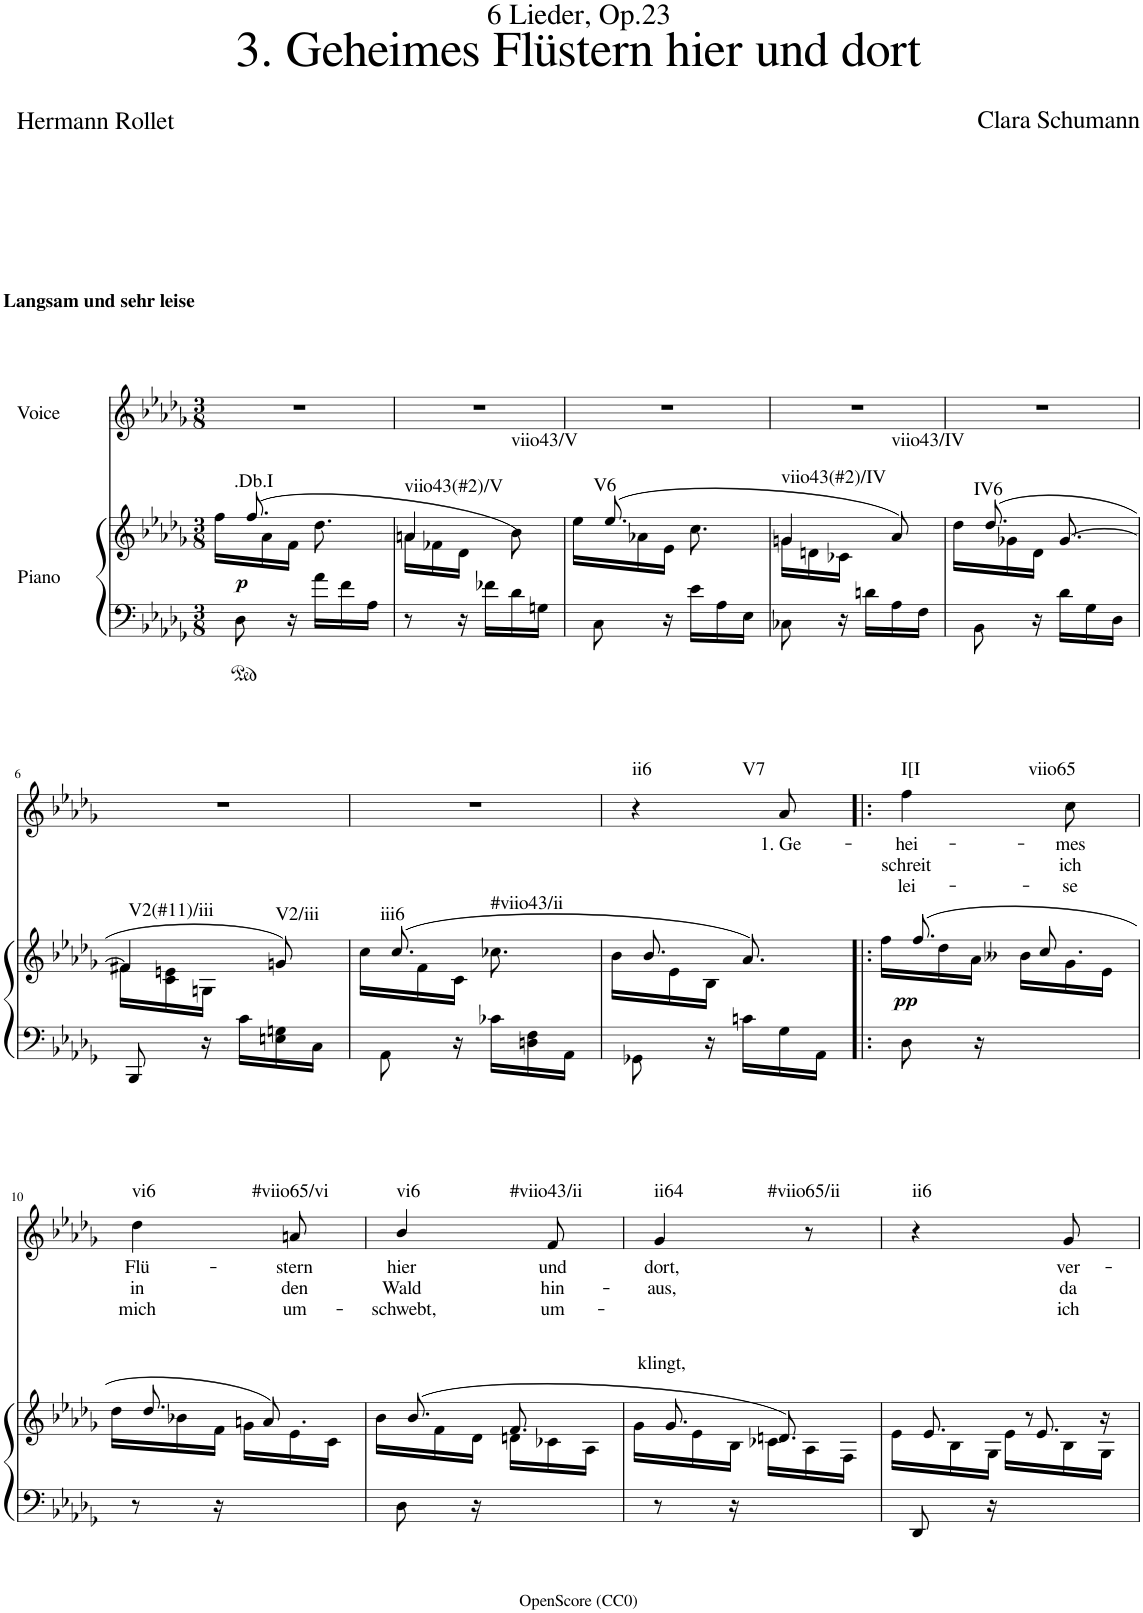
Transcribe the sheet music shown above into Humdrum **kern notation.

**kern	**kern	**dynam	**harte	**kern	**text	**text	**text	**harte
*part2	*part2	*part2	*part2	*part1	*part1	*part1	*part1	*part1
*staff3	*staff2	*staff2/3	*	*staff1	*staff1	*staff1	*staff1	*
*I"Piano	*	*	*	*I"Voice	*	*	*	*
*I'Pno	*	*	*	*	*	*	*	*
*clefF4	*clefG2	*	*	*clefG2	*	*	*	*
*k[b-e-a-d-g-]	*k[b-e-a-d-g-]	*	*	*k[b-e-a-d-g-]	*	*	*	*
*M3/8	*M3/8	*	*	*M3/8	*	*	*	*
=1	=1	=1	=1	=1	=1	=1	=1	=1
*	*^	*	*	*	*	*	*	*
!	!	!	!	!	!LO:TX:a:B:t=Langsam und sehr leise	!	!	!	!
!	!	!	!LO:DY:b	!LO:H:kt=.Db.I	!	!	!	!	!
8D-\	(8.ff/	16ff\LL	p	N	4.r	.	.	.	.
.	.	16a-\	.	.	.	.	.	.	.
16r	.	16f\JJ	.	.	.	.	.	.	.
16a-\LL	8.dd-\	8.ryy	.	.	.	.	.	.	.
16f\	.	.	.	.	.	.	.	.	.
16A-\JJ	.	.	.	.	.	.	.	.	.
=2	=2	=2	=2	=2	=2	=2	=2	=2	=2
!	!	!	!	!LO:H:kt=viio43(#2)/V	!	!	!	!	!
8r	4an/	16a\LL	.	N	4.r	.	.	.	.
.	.	16f-X\	.	.	.	.	.	.	.
16r	.	16d-\JJ	.	.	.	.	.	.	.
16f-X\LL	.	8.ryy	.	.	.	.	.	.	.
!	!	!	!	!LO:H:kt=viio43/V	!	!	!	!	!
16d-\	8b-\)	.	.	N	.	.	.	.	.
16Gn\JJ	.	.	.	.	.	.	.	.	.
=3	=3	=3	=3	=3	=3	=3	=3	=3	=3
!	!	!	!	!LO:H:kt=V6	!	!	!	!	!
8C\	(8.ee-/	16ee-\LL	.	N	4.r	.	.	.	.
.	.	16a-X\	.	.	.	.	.	.	.
16r	.	16e-\JJ	.	.	.	.	.	.	.
16e-\LL	8.cc\	8.ryy	.	.	.	.	.	.	.
16A-\	.	.	.	.	.	.	.	.	.
16E-\JJ	.	.	.	.	.	.	.	.	.
=4	=4	=4	=4	=4	=4	=4	=4	=4	=4
!	!	!	!	!LO:H:kt=viio43(#2)/IV	!	!	!	!	!
8C-X\	4gn/	16g\LL	.	N	4.r	.	.	.	.
.	.	16dn\	.	.	.	.	.	.	.
16r	.	16c-X\JJ	.	.	.	.	.	.	.
16dn\LL	.	8.ryy	.	.	.	.	.	.	.
!	!	!	!	!LO:H:kt=viio43/IV	!	!	!	!	!
16A-\	8a-/)	.	.	N	.	.	.	.	.
16F\JJ	.	.	.	.	.	.	.	.	.
=5	=5	=5	=5	=5	=5	=5	=5	=5	=5
!	!	!	!	!LO:H:kt=IV6	!	!	!	!	!
8BB-\	(8.dd-/	16dd-\LL	.	N	4.r	.	.	.	.
.	.	16g-X\	.	.	.	.	.	.	.
16r	.	16d-\JJ	.	.	.	.	.	.	.
16d-\LL	[8.g-/	8.ryy	.	.	.	.	.	.	.
16G-\	.	.	.	.	.	.	.	.	.
16D-\JJ	.	.	.	.	.	.	.	.	.
!!LO:LB:g=z
=6	=6	=6	=6	=6	=6	=6	=6	=6	=6
!	!	!	!	!LO:H:kt=V2(#11)/iii	!	!	!	!	!
8BBB-/	4f#X/]	16f#X\LL	.	N	4.r	.	.	.	.
.	.	16c\ 16en\	.	.	.	.	.	.	.
16r	.	16Gn\JJ	.	.	.	.	.	.	.
16c\LL	.	8.ryy	.	.	.	.	.	.	.
!	!	!	!	!LO:H:kt=V2/iii	!	!	!	!	!
16En\ 16Gn\	8gn/)	.	.	N	.	.	.	.	.
16C\JJ	.	.	.	.	.	.	.	.	.
=7	=7	=7	=7	=7	=7	=7	=7	=7	=7
!	!	!	!	!LO:H:kt=iii6	!	!	!	!	!
8AA-\	(8.cc/	16cc\LL	.	N	4.r	.	.	.	.
.	.	16f\	.	.	.	.	.	.	.
16r	.	16c\JJ	.	.	.	.	.	.	.
!	!	!	!	!LO:H:kt=#viio43/ii	!	!	!	!	!
16c-X\LL	8.cc-X\	8.ryy	.	N	.	.	.	.	.
16Dn\ 16F\	.	.	.	.	.	.	.	.	.
16AA-\JJ	.	.	.	.	.	.	.	.	.
=8	=8	=8	=8	=8	=8	=8	=8	=8	=8
!	!	!	!	!	!	!	!	!	!LO:H:n=1:kt=ii6
!	!	!	!	!	!	!	!	!	!LO:H:n=2:kt=V7
8GG-X\	8.b-/	16b-\LL	.	.	4r	.	.	.	N N
.	.	16e-\	.	.	.	.	.	.	.
16r	.	16B-\JJ	.	.	.	.	.	.	.
16cn\LL	8.a-/)	8.ryy	.	.	.	.	.	.	.
!	!	!	!	!	!	!LO:LY:b	!	!	!
16G-\	.	.	.	.	8a-/	1. Ge-	.	.	.
16AA-\JJ	.	.	.	.	.	.	.	.	.
=9!|:	=9!|:	=9!|:	=9!|:	=9!|:	=9!|:	=9!|:	=9!|:	=9!|:	=9!|:
!	!	!	!LO:DY:b	!	!	!LO:LY:b	!LO:LY:b	!LO:LY:b	!LO:H:n=1:kt=I[I
!	!	!	!	!	!	!	!	!	!LO:H:n=2:kt=viio65
8D-\	(8.ff/	16ff\LL	pp	.	4ff\	-hei-	schreit	lei-	N N
.	.	16dd-\	.	.	.	.	.	.	.
16r	.	16a-\JJ	.	.	.	.	.	.	.
16ryy	8.cc/	16b--X\LL	.	.	.	.	.	.	.
!	!	!	!	!	!	!LO:LY:b	!LO:LY:b	!LO:LY:b	!
8ryy	.	16g-\	.	.	8cc\	-mes	ich	-se	.
.	.	16e-\JJ	.	.	.	.	.	.	.
!!LO:LB:g=z
=10	=10	=10	=10	=10	=10	=10	=10	=10	=10
!	!	!	!	!	!	!LO:LY:b	!LO:LY:b	!LO:LY:b	!LO:H:n=1:kt=vi6
!	!	!	!	!	!	!	!	!	!LO:H:n=2:kt=#viio65/vi
8r	8.dd-/	16dd-\LL	.	.	4dd-\	Flü-	in	mich	N N
.	.	16b-X\	.	.	.	.	.	.	.
16r	.	16f\JJ	.	.	.	.	.	.	.
16ryy	8.an/)	16g-\LL	.	.	.	.	.	.	.
!	!	!	!	!	!	!LO:LY:b	!LO:LY:b	!LO:LY:b	!
8ryy	.	16e-\	.	.	8an/	-stern	den	um-	.
.	.	16c\JJ	.	.	.	.	.	.	.
=11	=11	=11	=11	=11	=11	=11	=11	=11	=11
!	!	!	!	!	!	!LO:LY:b	!LO:LY:b	!LO:LY:b	!LO:H:n=1:kt=vi6
!	!	!	!	!	!	!	!	!	!LO:H:n=2:kt=#viio43/ii
8D-\	(8.b-/	16b-\LL	.	.	4b-/	hier	Wald	-schwebt,	N N
.	.	16f\	.	.	.	.	.	.	.
16r	.	16d-\JJ	.	.	.	.	.	.	.
16ryy	8.f/	16dn\LL	.	.	.	.	.	.	.
!	!	!	!	!	!	!LO:LY:b	!LO:LY:b	!LO:LY:b	!
8ryy	.	16c-X\	.	.	8f/	und	hin-	um-	.
.	.	16A-\JJ	.	.	.	.	.	.	.
=12	=12	=12	=12	=12	=12	=12	=12	=12	=12
!	!	!	!	!	!	!LO:LY:b	!LO:LY:b	!LO:LY:b	!LO:H:n=1:kt=ii64
!	!	!	!	!	!	!	!	!	!LO:H:n=2:kt=#viio65/ii
8r	8.g-/	16g-\LL	.	.	4g-/	dort,	-aus,	-klingt,	N N
.	.	16e-\	.	.	.	.	.	.	.
16r	.	16B-\JJ	.	.	.	.	.	.	.
16ryy	8.dn/)	16c-X\LL	.	.	.	.	.	.	.
8ryy	.	16A-\	.	.	8r	.	.	.	.
.	.	16F\JJ	.	.	.	.	.	.	.
=13	=13	=13	=13	=13	=13	=13	=13	=13	=13
!	!	!	!	!	!	!	!	!	!LO:H:kt=ii6
8DD-/	8.e-/	16e-\LL	.	.	4r	.	.	.	N
.	.	16B-\	.	.	.	.	.	.	.
16r	.	16G-\JJ	.	.	.	.	.	.	.
8r	8.e-/	16e-\LL	.	.	.	.	.	.	.
!	!	!	!	!	!	!LO:LY:b	!LO:LY:b	!LO:LY:b	!
.	.	16B-\	.	.	8g-/	ver-	da	ich	.
16r	.	16G-\JJ	.	.	.	.	.	.	.
*	*v	*v	*	*	*	*	*	*	*
=	=	=	=	=	=	=	=	=
*-	*-	*-	*-	*-	*-	*-	*-	*-
